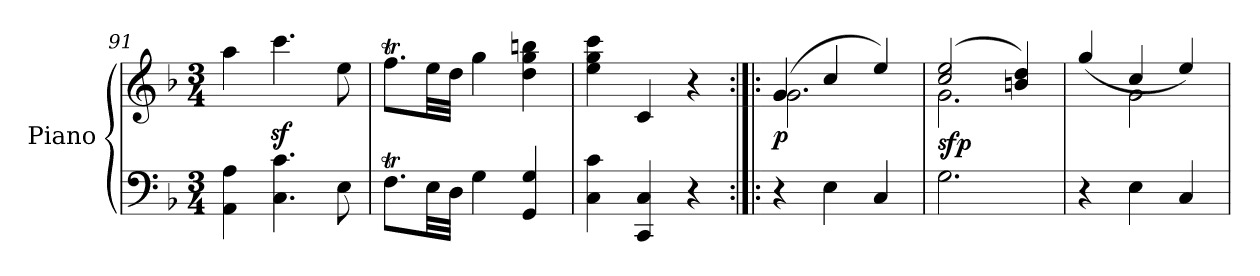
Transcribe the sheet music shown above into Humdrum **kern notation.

**kern	**kern	**dynam
*part1	*part1	*part1
*staff2	*staff1	*staff1/2
*I"Piano	*	*
*I'Pno.	*	*
*clefF4	*clefG2	*
*k[b-]	*k[b-]	*
*M3/4	*M3/4	*
=91	=91	=91
4AA\ 4A\	4aa\	.
4.C\ 4.c\	4.cccz<\	.
8E\	8ee\	.
!!LO:LB:g=z
=92	=92	=92
8.FT\L	8.ffT\L	.
32E\LL	32ee\LL	.
32D\JJJ	32dd\JJJ	.
4G\	4gg\	.
4GG/ 4G/	4dd\ 4gg\ 4bbn\	.
=93	=93	=93
4C\ 4c\	4ee\ 4gg\ 4ccc\	.
4CC/ 4C/	4c/	.
4r	4r	.
=94:|!|:	=94:|!|:	=94:|!|:
*	*^	*
!	!	!	!LO:DY:b
4r	(>4g/	2.g\	p
4E\	4cc/	.	.
4C/	4ee/)	.	.
=95	=95	=95	=95
!	!	!	!LO:DY:b
2.G\	(>2cc/ 2ee/	2.g\	sfp
.	4bn/ 4dd/)	.	.
=96	=96	=96	=96
4r	(>4gg/	4ryy	.
4E\	4cc/	2g\	.
4C/	4ee/)	.	.
*	*v	*v	*
=	=	=
*-	*-	*-
